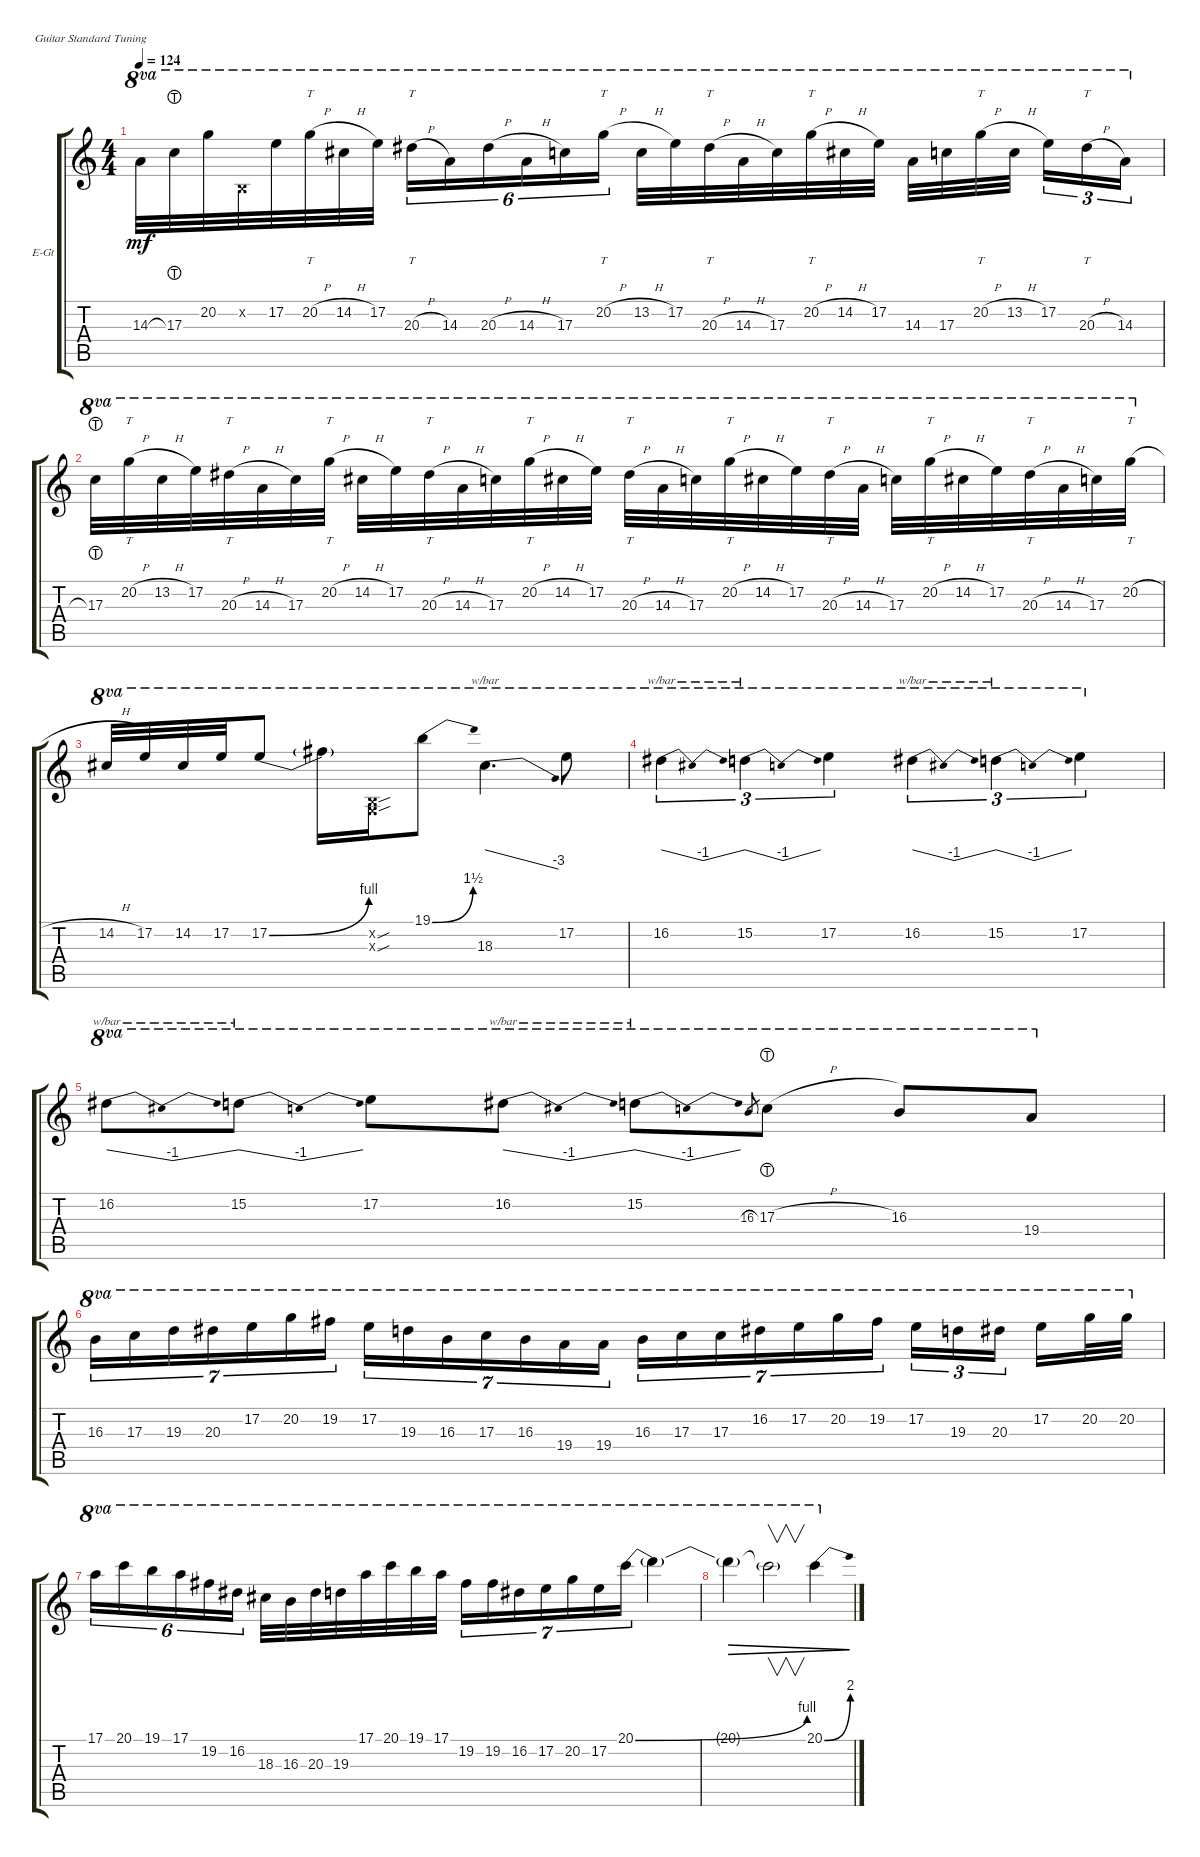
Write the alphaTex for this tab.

\defaultSystemsLayout 4
\bracketExtendMode groupsimilarinstruments
\firstSystemTrackNameOrientation horizontal
\otherSystemsTrackNameOrientation horizontal
\track ("VINNIE VINCENT SOLO" "E-Gt") {solo instrument distortionguitar}
\staff {score tabs}
\tuning (E4 B3 G3 D3 A2 E2)
\ts (4 4)
\tempo 124
\clef g2
\ks c
14.3.32{ot 8va dy mf beam invert} 17.3{lht}.32{ot 8va} 20.2.32{ot 8va} 0.2{x}.32{ot 8va} 17.2.32{ot 8va} 20.2{h}.32{tt ot 8va} 14.2{h}.32{ot 8va} 17.2.32{ot 8va} 20.3{h}.16{tt tu (6 4) ot 8va} 14.3.16{tu (6 4) ot 8va} 20.3{h}.16{tu (6 4) ot 8va} 14.3{h}.16{tu (6 4) ot 8va} 17.3.16{tu (6 4) ot 8va} 20.2{h}.16{tt tu (6 4) ot 8va} 13.2{h}.32{ot 8va} 17.2.32{ot 8va} 20.3{h}.32{tt ot 8va} 14.3{h}.32{ot 8va} 17.3.32{ot 8va} 20.2{h}.32{tt ot 8va} 14.2{h}.32{ot 8va} 17.2.32{ot 8va} 14.3.32{ot 8va} 17.3.32{ot 8va} 20.2{h}.32{tt ot 8va} 13.2{h}.32{ot 8va} 17.2.16{tu (3 2) ot 8va} 20.3{h}.16{tt tu (3 2) ot 8va} 14.3.16{tu (3 2) ot 8va} |
17.3{lht}.32{ot 8va} 20.2{h}.32{tt ot 8va} 13.2{h}.32{ot 8va} 17.2.32{ot 8va} 20.3{h}.32{tt ot 8va} 14.3{h}.32{ot 8va} 17.3.32{ot 8va} 20.2{h}.32{tt ot 8va} 14.2{h}.32{ot 8va} 17.2.32{ot 8va} 20.3{h}.32{tt ot 8va} 14.3{h}.32{ot 8va} 17.3.32{ot 8va} 20.2{h}.32{tt ot 8va} 14.2{h}.32{ot 8va} 17.2.32{ot 8va} 20.3{h}.32{tt ot 8va} 14.3{h}.32{ot 8va} 17.3.32{ot 8va} 20.2{h}.32{tt ot 8va} 14.2{h}.32{ot 8va} 17.2.32{ot 8va} 20.3{h}.32{tt ot 8va} 14.3{h}.32{ot 8va} 17.3.32{ot 8va} 20.2{h}.32{tt ot 8va} 14.2{h}.32{ot 8va} 17.2.32{ot 8va} 20.3{h}.32{tt ot 8va} 14.3{h}.32{ot 8va} 17.3.32{ot 8va} 20.2{h}.32{tt ot 8va} |
14.2{h}.32{ot 8va} 17.2.32{ot 8va} 14.2.32{ot 8va} 17.2.32{ot 8va} 17.2{be (bend 0 0 15 4)}.8{ot 8va} 17.2{t}.16{ot 8va beam invert} (0.2{sou x} 0.3{sou x}).16{ot 8va} 19.1{be (bend 0 0 14.399999999999999 6)}.8{ot 8va} 18.3.4{d tbe (dive default 0 0 44.4 -12) ot 8va} 17.2.8{ot 8va} |
16.2.4{tu (3 2) tbe (dip default 0 0 15 -4 30 0) ot 8va} 15.2.4{tu (3 2) tbe (dip default 0 0 15 -4 30 0) ot 8va} 17.2.4{tu (3 2) ot 8va} 16.2.4{tu (3 2) tbe (dip default 0 0 15 -4 30 0) ot 8va} 15.2.4{tu (3 2) tbe (dip default 0 0 15 -4 30 0) ot 8va} 17.2.4{tu (3 2) ot 8va} |
16.2.8{tbe (dip default 0 0 15 -4 30 0) ot 8va} 15.2.8{tbe (dip default 0 0 15 -4 30 0) ot 8va} 17.2.8{ot 8va} 16.2.8{tbe (dip default 0 0 15 -4 30 0) ot 8va} 15.2.8{tbe (dip default 0 0 15 -4 30 0) ot 8va} 16.3.8{ot 8va gr} 17.3{h lht}.8{ot 8va} 16.3.8{ot 8va} 19.4.8{ot 8va} |
16.3.16{tu (7 4) ot 8va} 17.3.16{tu (7 4) ot 8va} 19.3.16{tu (7 4) ot 8va} 20.3.16{tu (7 4) ot 8va} 17.2.16{tu (7 4) ot 8va} 20.2.16{tu (7 4) ot 8va} 19.2.16{tu (7 4) ot 8va} 17.2.16{tu (7 4) ot 8va} 19.3.16{tu (7 4) ot 8va} 16.3.16{tu (7 4) ot 8va} 17.3.16{tu (7 4) ot 8va} 16.3.16{tu (7 4) ot 8va} 19.4.16{tu (7 4) ot 8va} 19.4.16{tu (7 4) ot 8va} 16.3.16{tu (7 4) ot 8va} 17.3.16{tu (7 4) ot 8va} 17.3.16{tu (7 4) ot 8va} 16.2.16{tu (7 4) ot 8va} 17.2.16{tu (7 4) ot 8va} 20.2.16{tu (7 4) ot 8va} 19.2.16{tu (7 4) ot 8va} 17.2.16{tu (3 2) ot 8va} 19.3.16{tu (3 2) ot 8va} 20.3.16{tu (3 2) ot 8va} 17.2.16{ot 8va} 20.2.32{ot 8va} 20.2.32{ot 8va} |
17.1.16{tu (6 4) ot 8va} 20.1.16{tu (6 4) ot 8va} 19.1.16{tu (6 4) ot 8va} 17.1.16{tu (6 4) ot 8va} 19.2.16{tu (6 4) ot 8va} 16.2.16{tu (6 4) ot 8va} 18.3.32{ot 8va} 16.3.32{ot 8va} 20.3.32{ot 8va} 19.3.32{ot 8va} 17.1.32{ot 8va} 20.1.32{ot 8va} 19.1.32{ot 8va} 17.1.32{ot 8va} 19.2.16{tu (7 4) ot 8va} 19.2.16{tu (7 4) ot 8va} 16.2.16{tu (7 4) ot 8va} 17.2.16{tu (7 4) ot 8va} 20.2.16{tu (7 4) ot 8va} 17.2.16{tu (7 4) ot 8va} 20.1{be (bend 0 0 15 4)}.16{tu (7 4) ot 8va} 20.1{t}.4{ot 8va} |
20.1{t}.4{ot 8va dec} 20.1{t}.2{v ot 8va dec} 20.1{be (bend 0 0 30.599999999999998 8)}.4{ot 8va dec}
